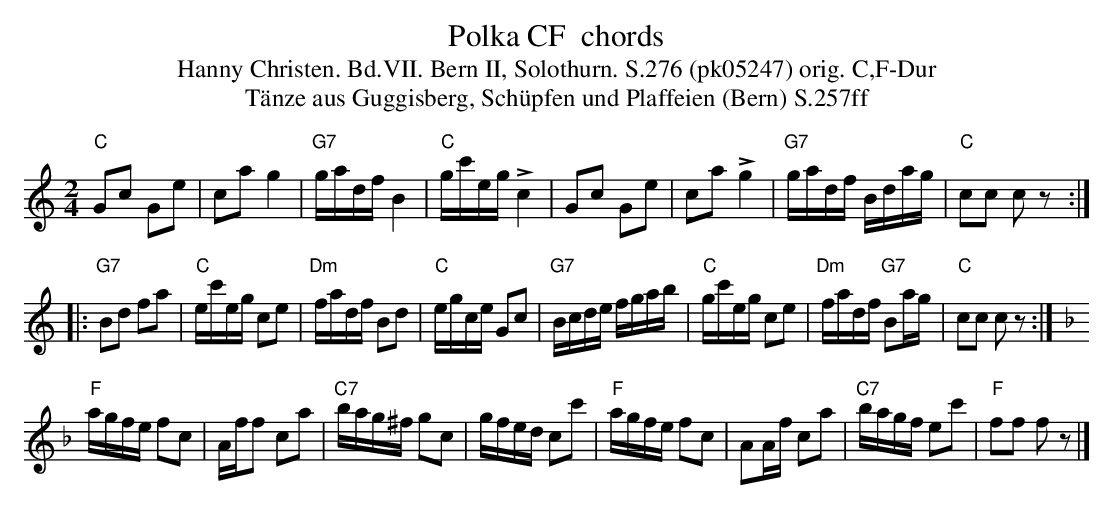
X:1
T: Polka CF  chords
T:Hanny Christen. Bd.VII. Bern II, Solothurn. S.276 (pk05247) orig. C,F-Dur
T: T\"anze aus Guggisberg, Sch\"upfen und Plaffeien (Bern) S.257ff
M:2/4
L:1/16
K:C %%MIDI gchordon
"C"G2c2 G2e2 | c2a2g4 | "G7"gadf B4 | "C"gc'eg+>+c4 | G2c2 G2e2 | c2a2+>+g4 | "G7"gadf Bdag | "C"c2c2 c2z2 ::
"G7"B2d2 f2a2 | "C"ec'eg c2e2 | "Dm"fadf B2d2 | "C"egce G2c2 | "G7"Bcde fgab | "C"gc'eg c2e2 | "Dm"fadf "G7"B2ag | "C"c2c2 c2z2 :| [K:F]
"F"agfe f2c2 | Aff2 c2a2 | "C7"bag^f g2c2 | gfed c2c'2 | "F"agfe f2c2 | A2Af c2a2 | "C7"bagf e2c'2 | "F"f2f2 f2z2 |]
